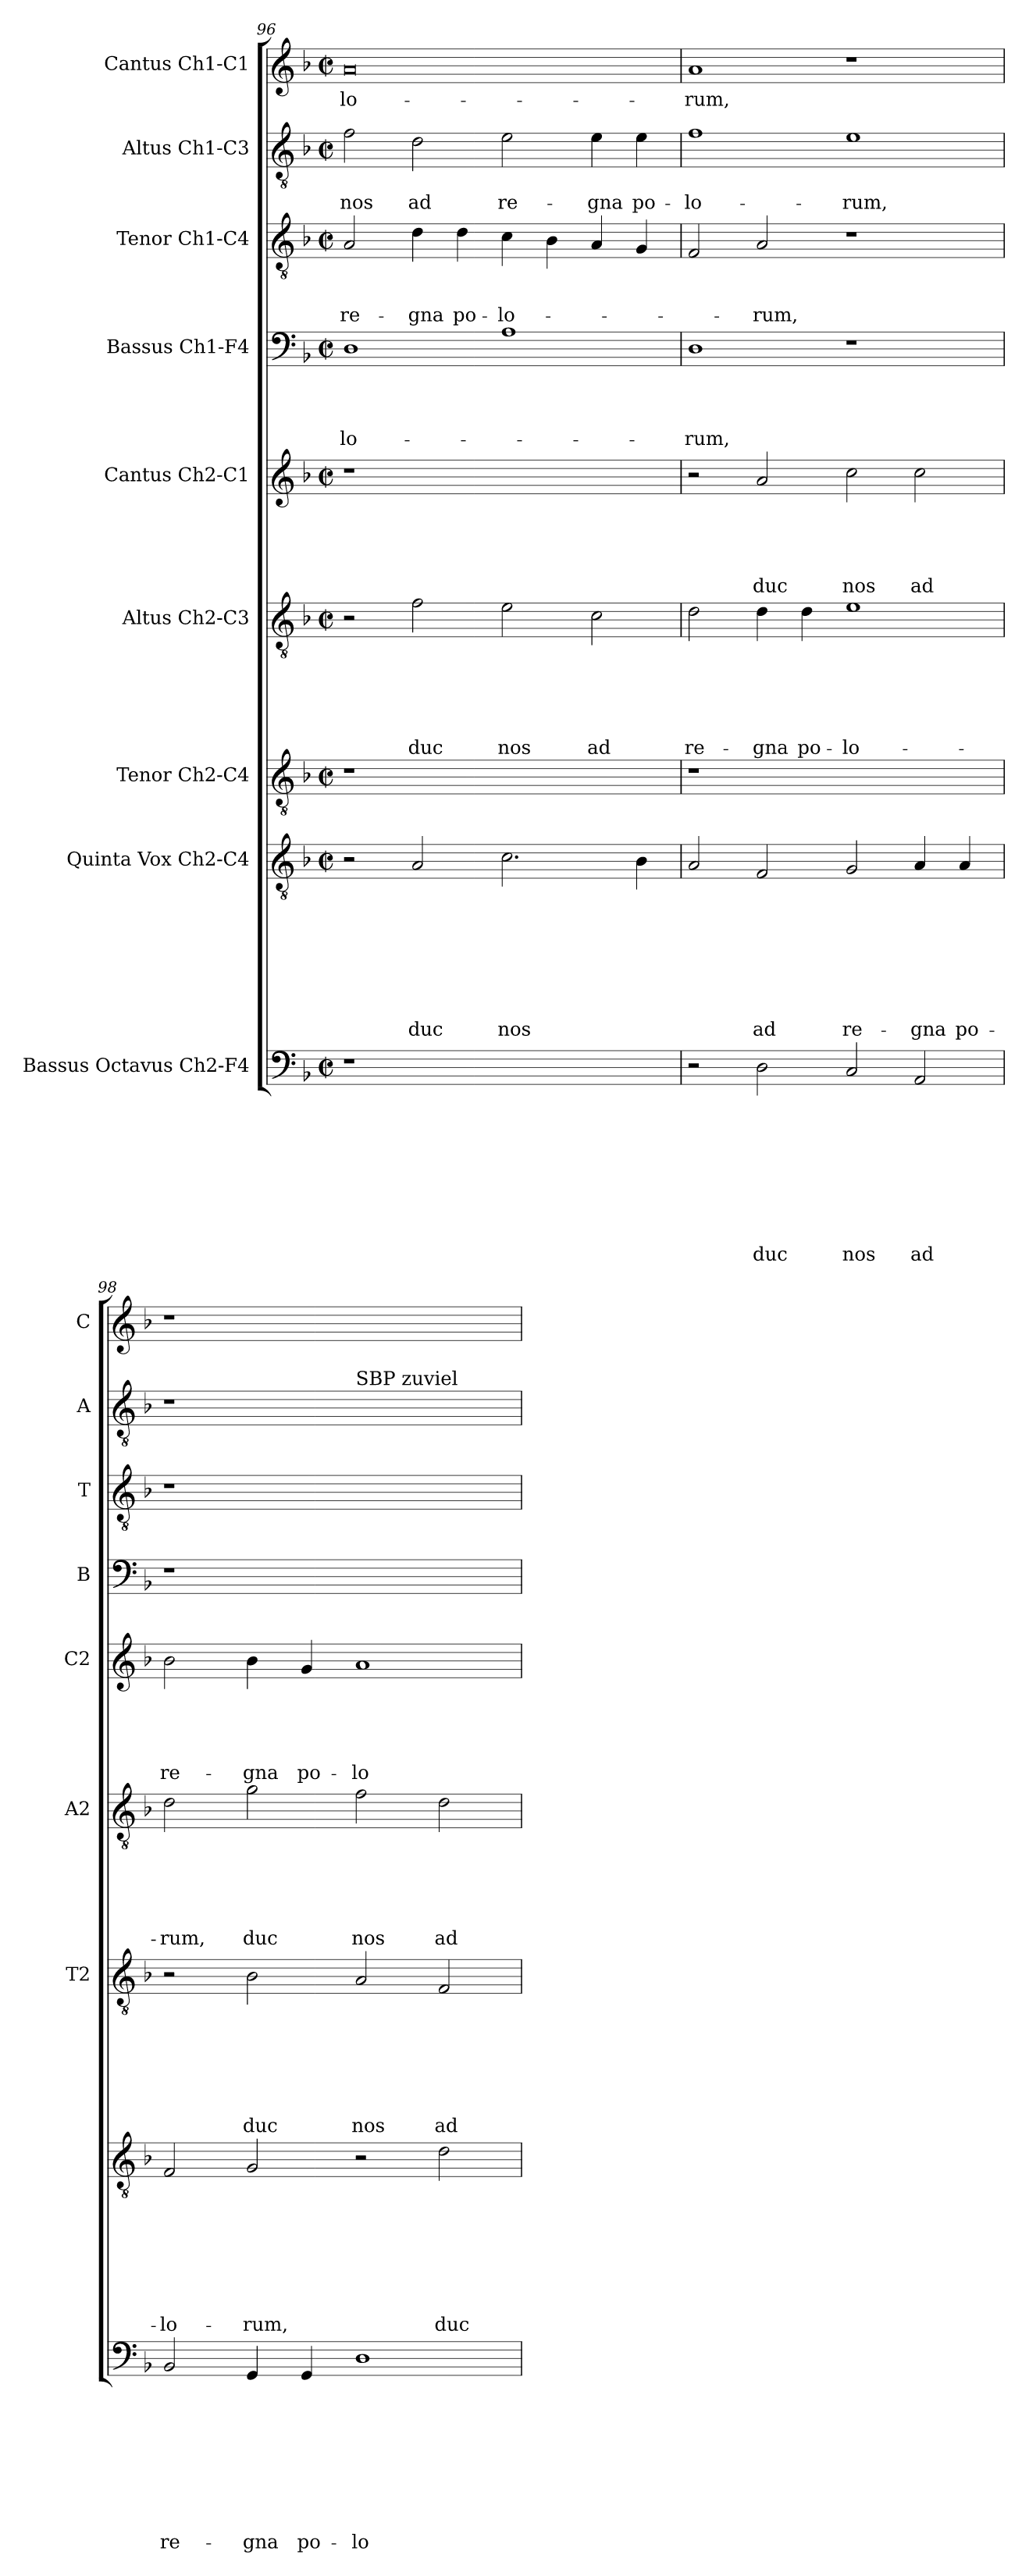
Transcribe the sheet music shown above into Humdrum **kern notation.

**kern	**text	**text	**text	**text	**text	**text	**text	**text	**text	**kern	**text	**text	**text	**text	**text	**text	**text	**text	**kern	**text	**text	**text	**text	**text	**text	**text	**kern	**text	**text	**text	**text	**text	**text	**kern	**text	**text	**text	**text	**text	**kern	**text	**text	**text	**text	**kern	**text	**text	**text	**kern	**text	**text	**kern	**text
*part9	*part9	*part9	*part9	*part9	*part9	*part9	*part9	*part9	*part9	*part8	*part8	*part8	*part8	*part8	*part8	*part8	*part8	*part8	*part7	*part7	*part7	*part7	*part7	*part7	*part7	*part7	*part6	*part6	*part6	*part6	*part6	*part6	*part6	*part5	*part5	*part5	*part5	*part5	*part5	*part4	*part4	*part4	*part4	*part4	*part3	*part3	*part3	*part3	*part2	*part2	*part2	*part1	*part1
*staff9	*staff9	*staff9	*staff9	*staff9	*staff9	*staff9	*staff9	*staff9	*staff9	*staff8	*staff8	*staff8	*staff8	*staff8	*staff8	*staff8	*staff8	*staff8	*staff7	*staff7	*staff7	*staff7	*staff7	*staff7	*staff7	*staff7	*staff6	*staff6	*staff6	*staff6	*staff6	*staff6	*staff6	*staff5	*staff5	*staff5	*staff5	*staff5	*staff5	*staff4	*staff4	*staff4	*staff4	*staff4	*staff3	*staff3	*staff3	*staff3	*staff2	*staff2	*staff2	*staff1	*staff1
*I"Bassus Octavus Ch2-F4	*	*	*	*	*	*	*	*	*	*I"Quinta Vox Ch2-C4	*	*	*	*	*	*	*	*	*I"Tenor Ch2-C4	*	*	*	*	*	*	*	*I"Altus Ch2-C3	*	*	*	*	*	*	*I"Cantus Ch2-C1	*	*	*	*	*	*I"Bassus Ch1-F4	*	*	*	*	*I"Tenor Ch1-C4	*	*	*	*I"Altus Ch1-C3	*	*	*I"Cantus Ch1-C1	*
*	*	*	*	*	*	*	*	*	*	*	*	*	*	*	*	*	*	*	*I'T2	*	*	*	*	*	*	*	*I'A2	*	*	*	*	*	*	*I'C2	*	*	*	*	*	*I'B	*	*	*	*	*I'T	*	*	*	*I'A	*	*	*I'C	*
!!LO:LB:g=z
*clefF4	*	*	*	*	*	*	*	*	*	*clefGv2	*	*	*	*	*	*	*	*	*clefGv2	*	*	*	*	*	*	*	*clefGv2	*	*	*	*	*	*	*clefG2	*	*	*	*	*	*clefF4	*	*	*	*	*clefGv2	*	*	*	*clefGv2	*	*	*clefG2	*
*k[b-]	*	*	*	*	*	*	*	*	*	*k[b-]	*	*	*	*	*	*	*	*	*k[b-]	*	*	*	*	*	*	*	*k[b-]	*	*	*	*	*	*	*k[b-]	*	*	*	*	*	*k[b-]	*	*	*	*	*k[b-]	*	*	*	*k[b-]	*	*	*k[b-]	*
*F:	*	*	*	*	*	*	*	*	*	*F:	*	*	*	*	*	*	*	*	*F:	*	*	*	*	*	*	*	*F:	*	*	*	*	*	*	*F:	*	*	*	*	*	*F:	*	*	*	*	*F:	*	*	*	*F:	*	*	*F:	*
*M2/2	*	*	*	*	*	*	*	*	*	*M2/2	*	*	*	*	*	*	*	*	*M2/2	*	*	*	*	*	*	*	*M2/2	*	*	*	*	*	*	*M2/2	*	*	*	*	*	*M2/2	*	*	*	*	*M2/2	*	*	*	*M2/2	*	*	*M2/2	*
*met(c|)	*	*	*	*	*	*	*	*	*	*met(c|)	*	*	*	*	*	*	*	*	*met(c|)	*	*	*	*	*	*	*	*met(c|)	*	*	*	*	*	*	*met(c|)	*	*	*	*	*	*met(c|)	*	*	*	*	*met(c|)	*	*	*	*met(c|)	*	*	*met(c|)	*
=96	=96	=96	=96	=96	=96	=96	=96	=96	=96	=96	=96	=96	=96	=96	=96	=96	=96	=96	=96	=96	=96	=96	=96	=96	=96	=96	=96	=96	=96	=96	=96	=96	=96	=96	=96	=96	=96	=96	=96	=96	=96	=96	=96	=96	=96	=96	=96	=96	=96	=96	=96	=96	=96
!	!	!	!	!	!	!	!	!	!	!	!	!	!	!	!	!	!	!	!	!	!	!	!	!	!	!	!	!	!	!	!	!	!	!	!	!	!	!	!	!	!	!	!	!LO:LY:b	!	!	!	!LO:LY:b	!	!	!LO:LY:b	!	!LO:LY:b
1r	.	.	.	.	.	.	.	.	.	2r	.	.	.	.	.	.	.	.	1r	.	.	.	.	.	.	.	2r	.	.	.	.	.	.	1r	.	.	.	.	.	1D	.	.	.	-lo-	2A/	.	.	re-	2f\	.	nos	0a	-lo-
!	!	!	!	!	!	!	!	!	!	!	!	!	!	!	!	!	!	!LO:LY:b	!	!	!	!	!	!	!	!	!	!	!	!	!	!	!LO:LY:b	!	!	!	!	!	!	!	!	!	!	!	!	!	!	!LO:LY:b	!	!	!LO:LY:b	!	!
.	.	.	.	.	.	.	.	.	.	2A/	.	.	.	.	.	.	.	duc	.	.	.	.	.	.	.	.	2f\	.	.	.	.	.	duc	.	.	.	.	.	.	.	.	.	.	.	4d\	.	.	-gna	2d\	.	ad	.	.
!	!	!	!	!	!	!	!	!	!	!	!	!	!	!	!	!	!	!	!	!	!	!	!	!	!	!	!	!	!	!	!	!	!	!	!	!	!	!	!	!	!	!	!	!	!	!	!	!LO:LY:b	!	!	!	!	!
.	.	.	.	.	.	.	.	.	.	.	.	.	.	.	.	.	.	.	.	.	.	.	.	.	.	.	.	.	.	.	.	.	.	.	.	.	.	.	.	.	.	.	.	.	4d\	.	.	po-	.	.	.	.	.
!	!	!	!	!	!	!	!	!	!	!	!	!	!	!	!	!	!	!LO:LY:b	!	!	!	!	!	!	!	!	!	!	!	!	!	!	!LO:LY:b	!	!	!	!	!	!	!	!	!	!	!	!	!	!	!LO:LY:b	!	!	!LO:LY:b	!	!
1ryy	.	.	.	.	.	.	.	.	.	2.c\	.	.	.	.	.	.	.	nos	1ryy	.	.	.	.	.	.	.	2e\	.	.	.	.	.	nos	1ryy	.	.	.	.	.	1A	.	.	.	.	4c\	.	.	-lo-	2e\	.	re-	.	.
.	.	.	.	.	.	.	.	.	.	.	.	.	.	.	.	.	.	.	.	.	.	.	.	.	.	.	.	.	.	.	.	.	.	.	.	.	.	.	.	.	.	.	.	.	4B-\	.	.	.	.	.	.	.	.
!	!	!	!	!	!	!	!	!	!	!	!	!	!	!	!	!	!	!	!	!	!	!	!	!	!	!	!	!	!	!	!	!	!LO:LY:b	!	!	!	!	!	!	!	!	!	!	!	!	!	!	!	!	!	!LO:LY:b	!	!
.	.	.	.	.	.	.	.	.	.	.	.	.	.	.	.	.	.	.	.	.	.	.	.	.	.	.	2c\	.	.	.	.	.	ad	.	.	.	.	.	.	.	.	.	.	.	4A/	.	.	.	4e\	.	-gna	.	.
!	!	!	!	!	!	!	!	!	!	!	!	!	!	!	!	!	!	!	!	!	!	!	!	!	!	!	!	!	!	!	!	!	!	!	!	!	!	!	!	!	!	!	!	!	!	!	!	!	!	!	!LO:LY:b	!	!
.	.	.	.	.	.	.	.	.	.	4B-\	.	.	.	.	.	.	.	.	.	.	.	.	.	.	.	.	.	.	.	.	.	.	.	.	.	.	.	.	.	.	.	.	.	.	4G/	.	.	.	4e\	.	po-	.	.
=97	=97	=97	=97	=97	=97	=97	=97	=97	=97	=97	=97	=97	=97	=97	=97	=97	=97	=97	=97	=97	=97	=97	=97	=97	=97	=97	=97	=97	=97	=97	=97	=97	=97	=97	=97	=97	=97	=97	=97	=97	=97	=97	=97	=97	=97	=97	=97	=97	=97	=97	=97	=97	=97
!	!	!	!	!	!	!	!	!	!	!	!	!	!	!	!	!	!	!	!	!	!	!	!	!	!	!	!	!	!	!	!	!	!LO:LY:b	!	!	!	!	!	!	!	!	!	!	!LO:LY:b	!	!	!	!	!	!	!LO:LY:b	!	!LO:LY:b
2r	.	.	.	.	.	.	.	.	.	2A/	.	.	.	.	.	.	.	.	1r	.	.	.	.	.	.	.	2d\	.	.	.	.	.	re-	2r	.	.	.	.	.	1D	.	.	.	-rum,	2F/	.	.	.	1f	.	-lo-	1a	-rum,
!	!	!	!	!	!	!	!	!	!LO:LY:b	!	!	!	!	!	!	!	!	!LO:LY:b	!	!	!	!	!	!	!	!	!	!	!	!	!	!	!LO:LY:b	!	!	!	!	!	!LO:LY:b	!	!	!	!	!	!	!	!	!LO:LY:b	!	!	!	!	!
2D\	.	.	.	.	.	.	.	.	duc	2F/	.	.	.	.	.	.	.	ad	.	.	.	.	.	.	.	.	4d\	.	.	.	.	.	-gna	2a/	.	.	.	.	duc	.	.	.	.	.	2A/	.	.	-rum,	.	.	.	.	.
!	!	!	!	!	!	!	!	!	!	!	!	!	!	!	!	!	!	!	!	!	!	!	!	!	!	!	!	!	!	!	!	!	!LO:LY:b	!	!	!	!	!	!	!	!	!	!	!	!	!	!	!	!	!	!	!	!
.	.	.	.	.	.	.	.	.	.	.	.	.	.	.	.	.	.	.	.	.	.	.	.	.	.	.	4d\	.	.	.	.	.	po-	.	.	.	.	.	.	.	.	.	.	.	.	.	.	.	.	.	.	.	.
!	!	!	!	!	!	!	!	!	!LO:LY:b	!	!	!	!	!	!	!	!	!LO:LY:b	!	!	!	!	!	!	!	!	!	!	!	!	!	!	!LO:LY:b	!	!	!	!	!	!LO:LY:b	!	!	!	!	!	!	!	!	!	!	!	!LO:LY:b	!	!
2C/	.	.	.	.	.	.	.	.	nos	2G/	.	.	.	.	.	.	.	re-	1ryy	.	.	.	.	.	.	.	1e	.	.	.	.	.	-lo-	2cc\	.	.	.	.	nos	1r	.	.	.	.	1r	.	.	.	1e	.	-rum,	1r	.
!	!	!	!	!	!	!	!	!	!LO:LY:b	!	!	!	!	!	!	!	!	!LO:LY:b	!	!	!	!	!	!	!	!	!	!	!	!	!	!	!	!	!	!	!	!	!LO:LY:b	!	!	!	!	!	!	!	!	!	!	!	!	!	!
2AA/	.	.	.	.	.	.	.	.	ad	4A/	.	.	.	.	.	.	.	-gna	.	.	.	.	.	.	.	.	.	.	.	.	.	.	.	2cc\	.	.	.	.	ad	.	.	.	.	.	.	.	.	.	.	.	.	.	.
!	!	!	!	!	!	!	!	!	!	!	!	!	!	!	!	!	!	!LO:LY:b	!	!	!	!	!	!	!	!	!	!	!	!	!	!	!	!	!	!	!	!	!	!	!	!	!	!	!	!	!	!	!	!	!	!	!
.	.	.	.	.	.	.	.	.	.	4A/	.	.	.	.	.	.	.	po-	.	.	.	.	.	.	.	.	.	.	.	.	.	.	.	.	.	.	.	.	.	.	.	.	.	.	.	.	.	.	.	.	.	.	.
=98	=98	=98	=98	=98	=98	=98	=98	=98	=98	=98	=98	=98	=98	=98	=98	=98	=98	=98	=98	=98	=98	=98	=98	=98	=98	=98	=98	=98	=98	=98	=98	=98	=98	=98	=98	=98	=98	=98	=98	=98	=98	=98	=98	=98	=98	=98	=98	=98	=98	=98	=98	=98	=98
!	!	!	!	!	!	!	!	!	!LO:LY:b	!	!	!	!	!	!	!	!	!LO:LY:b	!	!	!	!	!	!	!	!	!	!	!	!	!	!	!LO:LY:b	!	!	!	!	!	!LO:LY:b	!	!	!	!	!	!	!	!	!	!	!	!	!	!
2BB-/	.	.	.	.	.	.	.	.	re-	2F/	.	.	.	.	.	.	.	-lo-	2r	.	.	.	.	.	.	.	2d\	.	.	.	.	.	-rum,	2b-\	.	.	.	.	re-	1r	.	.	.	.	1r	.	.	.	1r	.	.	1r	.
!	!	!	!	!	!	!	!	!	!LO:LY:b	!	!	!	!	!	!	!	!	!LO:LY:b	!	!	!	!	!	!	!	!LO:LY:b	!	!	!	!	!	!	!LO:LY:b	!	!	!	!	!	!LO:LY:b	!	!	!	!	!	!	!	!	!	!	!	!	!	!
4GG/	.	.	.	.	.	.	.	.	-gna	2G/	.	.	.	.	.	.	.	-rum,	2B-\	.	.	.	.	.	.	duc	2g\	.	.	.	.	.	duc	4b-\	.	.	.	.	-gna	.	.	.	.	.	.	.	.	.	.	.	.	.	.
!	!	!	!	!	!	!	!	!	!LO:LY:b	!	!	!	!	!	!	!	!	!	!	!	!	!	!	!	!	!	!	!	!	!	!	!	!	!	!	!	!	!	!LO:LY:b	!	!	!	!	!	!	!	!	!	!	!	!	!	!
4GG/	.	.	.	.	.	.	.	.	po-	.	.	.	.	.	.	.	.	.	.	.	.	.	.	.	.	.	.	.	.	.	.	.	.	4g/	.	.	.	.	po-	.	.	.	.	.	.	.	.	.	.	.	.	.	.
!	!	!	!	!	!	!	!	!	!	!	!	!	!	!	!	!	!	!	!	!	!	!	!	!	!	!	!	!	!	!	!	!	!	!	!	!	!	!	!	!	!	!	!	!	!	!	!	!	!LO:TX:a:t=SBP zuviel	!	!	!	!
!	!	!	!	!	!	!	!	!	!LO:LY:b	!	!	!	!	!	!	!	!	!	!	!	!	!	!	!	!	!LO:LY:b	!	!	!	!	!	!	!LO:LY:b	!	!	!	!	!	!LO:LY:b	!	!	!	!	!	!	!	!	!	!	!	!	!	!
1D	.	.	.	.	.	.	.	.	-lo-	2r	.	.	.	.	.	.	.	.	2A/	.	.	.	.	.	.	nos	2f\	.	.	.	.	.	nos	1a	.	.	.	.	-lo-	1ryy	.	.	.	.	1ryy	.	.	.	1ryy	.	.	1ryy	.
!	!	!	!	!	!	!	!	!	!	!	!	!	!	!	!	!	!	!LO:LY:b	!	!	!	!	!	!	!	!LO:LY:b	!	!	!	!	!	!	!LO:LY:b	!	!	!	!	!	!	!	!	!	!	!	!	!	!	!	!	!	!	!	!
.	.	.	.	.	.	.	.	.	.	2d\	.	.	.	.	.	.	.	duc	2F/	.	.	.	.	.	.	ad	2d\	.	.	.	.	.	ad	.	.	.	.	.	.	.	.	.	.	.	.	.	.	.	.	.	.	.	.
=	=	=	=	=	=	=	=	=	=	=	=	=	=	=	=	=	=	=	=	=	=	=	=	=	=	=	=	=	=	=	=	=	=	=	=	=	=	=	=	=	=	=	=	=	=	=	=	=	=	=	=	=	=
*-	*-	*-	*-	*-	*-	*-	*-	*-	*-	*-	*-	*-	*-	*-	*-	*-	*-	*-	*-	*-	*-	*-	*-	*-	*-	*-	*-	*-	*-	*-	*-	*-	*-	*-	*-	*-	*-	*-	*-	*-	*-	*-	*-	*-	*-	*-	*-	*-	*-	*-	*-	*-	*-
